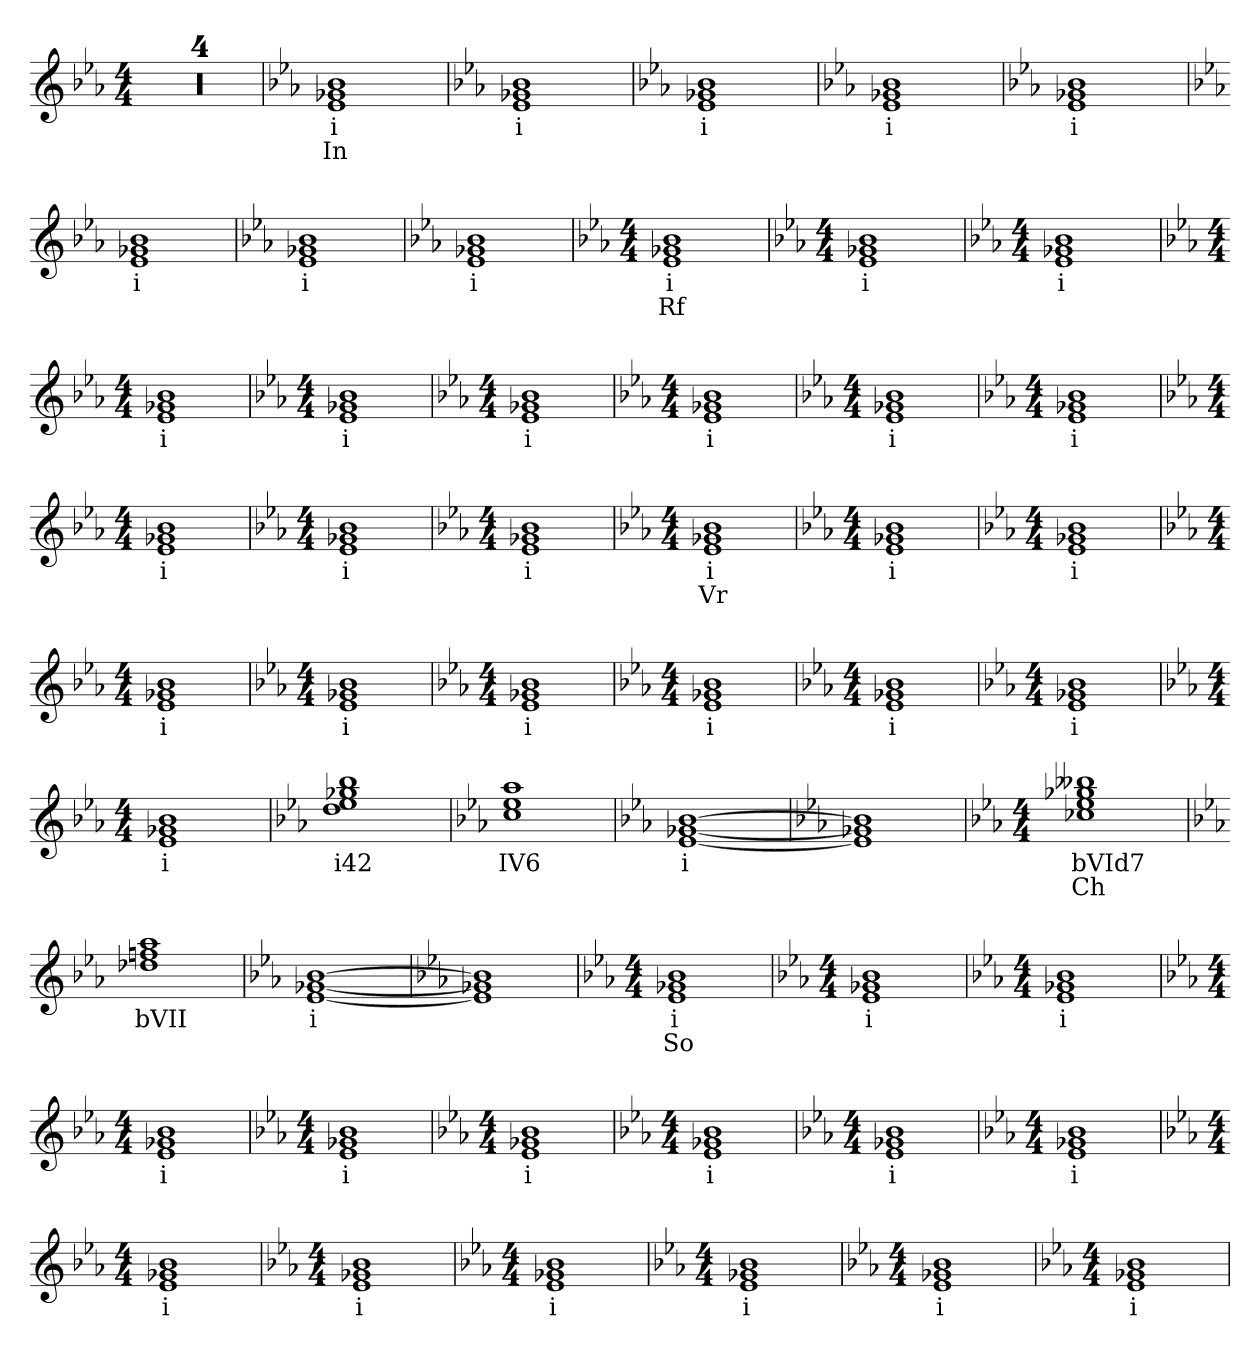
**kern	**text	**text
*part1	*part1	*part1
*staff1	*staff1	*staff1
*k[b-e-a-]	*	*
*E-:	*	*
*M4/4	*	*
=	=	=
1r	.	.
=	=	=
*k[b-e-a-]	*	*
*E-:	*	*
*M4/4	*	*
1r	.	.
=	=	=
*k[b-e-a-]	*	*
*E-:	*	*
*M4/4	*	*
1r	.	.
=	=	=
*k[b-e-a-]	*	*
*E-:	*	*
*M4/4	*	*
1r	.	.
=	=	=
*k[b-e-a-]	*	*
*E-:	*	*
1e- 1g-X 1b-	i	In
=	=	=
*k[b-e-a-]	*	*
*E-:	*	*
1e- 1g-X 1b-	i	.
=	=	=
*k[b-e-a-]	*	*
*E-:	*	*
1e- 1g-X 1b-	i	.
=	=	=
*k[b-e-a-]	*	*
*E-:	*	*
1e- 1g-X 1b-	i	.
=	=	=
*k[b-e-a-]	*	*
*E-:	*	*
1e- 1g-X 1b-	i	.
=	=	=
*k[b-e-a-]	*	*
*E-:	*	*
1e- 1g-X 1b-	i	.
=	=	=
*k[b-e-a-]	*	*
*E-:	*	*
1e- 1g-X 1b-	i	.
=	=	=
*k[b-e-a-]	*	*
*E-:	*	*
1e- 1g-X 1b-	i	.
=	=	=
*k[b-e-a-]	*	*
*E-:	*	*
*M4/4	*	*
1e- 1g-X 1b-	i	Rf
=	=	=
*k[b-e-a-]	*	*
*E-:	*	*
*M4/4	*	*
1e- 1g-X 1b-	i	.
=	=	=
*k[b-e-a-]	*	*
*E-:	*	*
*M4/4	*	*
1e- 1g-X 1b-	i	.
=	=	=
*k[b-e-a-]	*	*
*E-:	*	*
*M4/4	*	*
1e- 1g-X 1b-	i	.
=	=	=
*k[b-e-a-]	*	*
*E-:	*	*
*M4/4	*	*
1e- 1g-X 1b-	i	.
=	=	=
*k[b-e-a-]	*	*
*E-:	*	*
*M4/4	*	*
1e- 1g-X 1b-	i	.
=	=	=
*k[b-e-a-]	*	*
*E-:	*	*
*M4/4	*	*
1e- 1g-X 1b-	i	.
=	=	=
*k[b-e-a-]	*	*
*E-:	*	*
*M4/4	*	*
1e- 1g-X 1b-	i	.
=	=	=
*k[b-e-a-]	*	*
*E-:	*	*
*M4/4	*	*
1e- 1g-X 1b-	i	.
=	=	=
*k[b-e-a-]	*	*
*E-:	*	*
*M4/4	*	*
1e- 1g-X 1b-	i	.
=	=	=
*k[b-e-a-]	*	*
*E-:	*	*
*M4/4	*	*
1e- 1g-X 1b-	i	.
=	=	=
*k[b-e-a-]	*	*
*E-:	*	*
*M4/4	*	*
1e- 1g-X 1b-	i	.
=	=	=
*k[b-e-a-]	*	*
*E-:	*	*
*M4/4	*	*
1e- 1g-X 1b-	i	Vr
=	=	=
*k[b-e-a-]	*	*
*E-:	*	*
*M4/4	*	*
1e- 1g-X 1b-	i	.
=	=	=
*k[b-e-a-]	*	*
*E-:	*	*
*M4/4	*	*
1e- 1g-X 1b-	i	.
=	=	=
*k[b-e-a-]	*	*
*E-:	*	*
*M4/4	*	*
1e- 1g-X 1b-	i	.
=	=	=
*k[b-e-a-]	*	*
*E-:	*	*
*M4/4	*	*
1e- 1g-X 1b-	i	.
=	=	=
*k[b-e-a-]	*	*
*E-:	*	*
*M4/4	*	*
1e- 1g-X 1b-	i	.
=	=	=
*k[b-e-a-]	*	*
*E-:	*	*
*M4/4	*	*
1e- 1g-X 1b-	i	.
=	=	=
*k[b-e-a-]	*	*
*E-:	*	*
*M4/4	*	*
1e- 1g-X 1b-	i	.
=	=	=
*k[b-e-a-]	*	*
*E-:	*	*
*M4/4	*	*
1e- 1g-X 1b-	i	.
=	=	=
*k[b-e-a-]	*	*
*E-:	*	*
*M4/4	*	*
1e- 1g-X 1b-	i	.
=	=	=
*k[b-e-a-]	*	*
*E-:	*	*
1dd 1ee- 1gg-X 1bb-	i42	.
=	=	=
*k[b-e-a-]	*	*
*E-:	*	*
1cc 1ee- 1aa-	IV6	.
=	=	=
*k[b-e-a-]	*	*
*E-:	*	*
[1e- [1g-X [1b-	i	.
=	=	=
*k[b-e-a-]	*	*
*E-:	*	*
1e-] 1g-X] 1b-]	.	.
=	=	=
*k[b-e-a-]	*	*
*E-:	*	*
*M4/4	*	*
1cc-X 1ee- 1gg-X 1bb--X	bVId7	Ch
=	=	=
*k[b-e-a-]	*	*
*E-:	*	*
1dd-X 1ffn 1aa-	bVII	.
=	=	=
*k[b-e-a-]	*	*
*E-:	*	*
[1e- [1g-X [1b-	i	.
=	=	=
*k[b-e-a-]	*	*
*E-:	*	*
1e-] 1g-X] 1b-]	.	.
=	=	=
*k[b-e-a-]	*	*
*E-:	*	*
*M4/4	*	*
1e- 1g-X 1b-	i	So
=	=	=
*k[b-e-a-]	*	*
*E-:	*	*
*M4/4	*	*
1e- 1g-X 1b-	i	.
=	=	=
*k[b-e-a-]	*	*
*E-:	*	*
*M4/4	*	*
1e- 1g-X 1b-	i	.
=	=	=
*k[b-e-a-]	*	*
*E-:	*	*
*M4/4	*	*
1e- 1g-X 1b-	i	.
=	=	=
*k[b-e-a-]	*	*
*E-:	*	*
*M4/4	*	*
1e- 1g-X 1b-	i	.
=	=	=
*k[b-e-a-]	*	*
*E-:	*	*
*M4/4	*	*
1e- 1g-X 1b-	i	.
=	=	=
*k[b-e-a-]	*	*
*E-:	*	*
*M4/4	*	*
1e- 1g-X 1b-	i	.
=	=	=
*k[b-e-a-]	*	*
*E-:	*	*
*M4/4	*	*
1e- 1g-X 1b-	i	.
=	=	=
*k[b-e-a-]	*	*
*E-:	*	*
*M4/4	*	*
1e- 1g-X 1b-	i	.
=	=	=
*k[b-e-a-]	*	*
*E-:	*	*
*M4/4	*	*
1e- 1g-X 1b-	i	.
=	=	=
*k[b-e-a-]	*	*
*E-:	*	*
*M4/4	*	*
1e- 1g-X 1b-	i	.
=	=	=
*k[b-e-a-]	*	*
*E-:	*	*
*M4/4	*	*
1e- 1g-X 1b-	i	.
=	=	=
*k[b-e-a-]	*	*
*E-:	*	*
*M4/4	*	*
1e- 1g-X 1b-	i	.
=	=	=
*k[b-e-a-]	*	*
*E-:	*	*
*M4/4	*	*
1e- 1g-X 1b-	i	.
=	=	=
*k[b-e-a-]	*	*
*E-:	*	*
*M4/4	*	*
1e- 1g-X 1b-	i	.
=	=	=
*-	*-	*-
